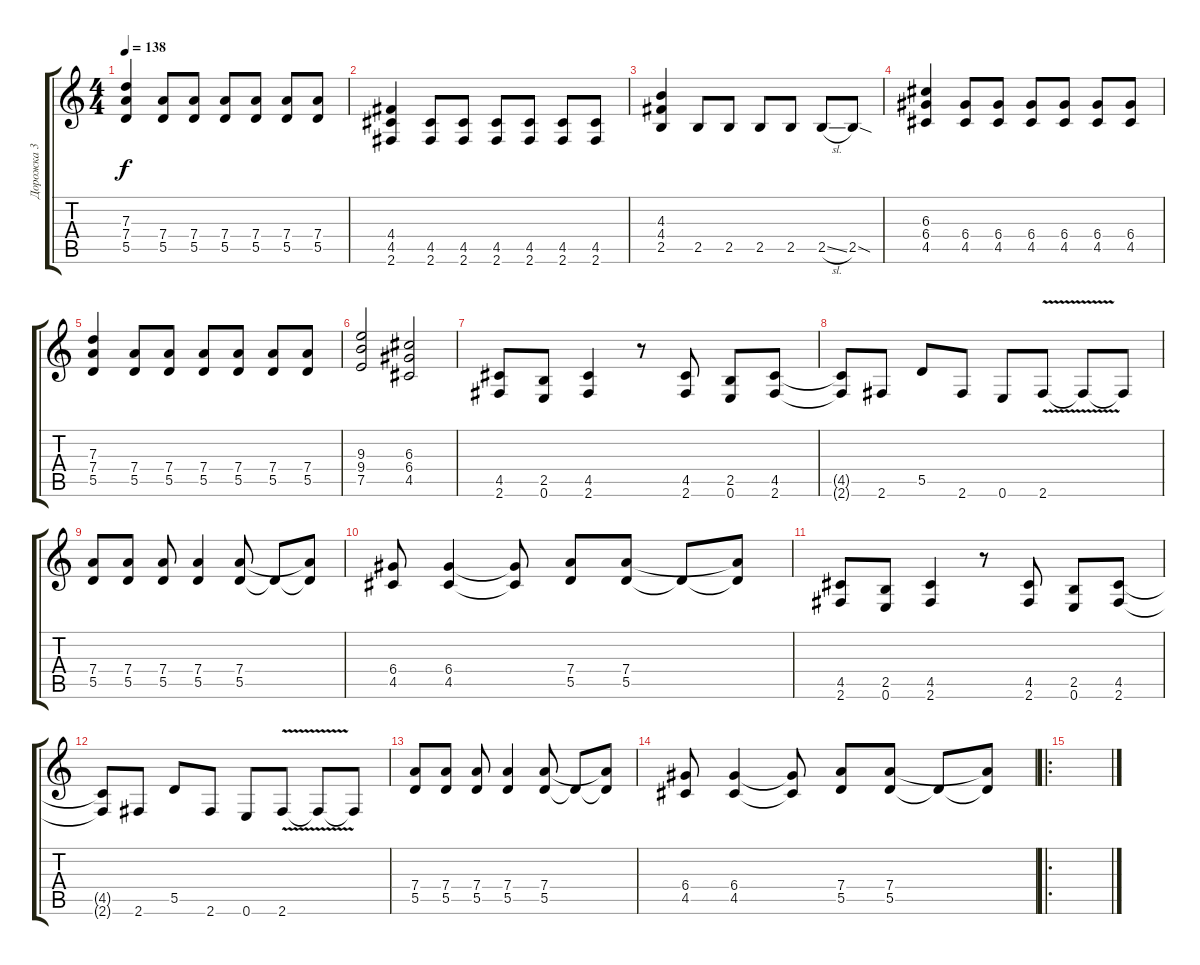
\track ("Дорожка 3" "Дорожка 3") {instrument distortionguitar}
\staff {score tabs}
\tuning (E4 B3 G3 D3 A2 E2) {hide}
\ts (4 4)
\tempo 138
\clef g2
\ks c
(7.3 7.4 5.5).4{dy f} (7.4 5.5).8 (7.4 5.5).8 (7.4 5.5).8 (7.4 5.5).8 (7.4 5.5).8 (7.4 5.5).8 |
(4.4 4.5 2.6).4 (4.5 2.6).8 (4.5 2.6).8 (4.5 2.6).8 (4.5 2.6).8 (4.5 2.6).8 (4.5 2.6).8 |
(4.3 4.4 2.5).4 2.5.8 2.5.8 2.5.8 2.5.8 2.5{sl}.8 2.5{sod}.8 |
(6.3 6.4 4.5).4 (6.4 4.5).8 (6.4 4.5).8 (6.4 4.5).8 (6.4 4.5).8 (6.4 4.5).8 (6.4 4.5).8 |
(7.3 7.4 5.5).4 (7.4 5.5).8 (7.4 5.5).8 (7.4 5.5).8 (7.4 5.5).8 (7.4 5.5).8 (7.4 5.5).8 |
(9.3 9.4 7.5).2 (6.3 6.4 4.5).2 |
(4.5 2.6).8 (2.5 0.6).8 (4.5 2.6).4 r.8 (4.5 2.6).8 (2.5 0.6).8 (4.5 2.6).8 |
(4.5{t} 2.6{t}).8 2.6.8 5.5.8 2.6.8 0.6.8 2.6{v}.8 2.6{t}.8 2.6{t}.8 |
(7.4 5.5).8 (7.4 5.5).8 (7.4 5.5).8 (7.4 5.5).4 (7.4 5.5).8 5.5{t}.8 (7.4{t} 5.5{t}).8 |
(6.4 4.5).8 (6.4 4.5).4 (6.4{t} 4.5{t}).8 (7.4 5.5).8 (7.4 5.5).8 5.5{t}.8 (7.4{t} 5.5{t}).8 |
(4.5 2.6).8 (2.5 0.6).8 (4.5 2.6).4 r.8 (4.5 2.6).8 (2.5 0.6).8 (4.5 2.6).8 |
(4.5{t} 2.6{t}).8 2.6.8 5.5.8 2.6.8 0.6.8 2.6{v}.8 2.6{t}.8 2.6{t}.8 |
(7.4 5.5).8 (7.4 5.5).8 (7.4 5.5).8 (7.4 5.5).4 (7.4 5.5).8 5.5{t}.8 (7.4{t} 5.5{t}).8 |
(6.4 4.5).8 (6.4 4.5).4 (6.4{t} 4.5{t}).8 (7.4 5.5).8 (7.4 5.5).8 5.5{t}.8 (7.4{t} 5.5{t}).8 |
\ro
